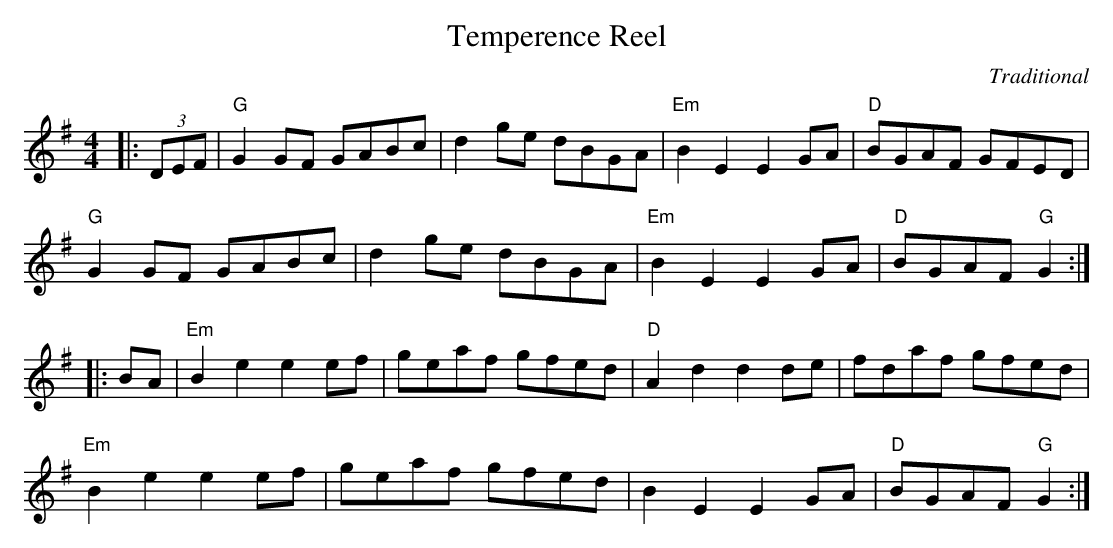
X:1
T:Temperence Reel
C:Traditional
M:4/4
K:G
|:(3DEF|"G"G2GF GABc|d2ge dBGA|"Em"B2E2E2GA|"D"BGAF GFED|
"G"G2GF GABc|d2ge dBGA|"Em"B2E2E2GA|"D"BGAF "G"G2:|
|:BA|"Em"B2e2e2ef|geaf gfed|"D"A2d2d2de|fdaf gfed|
"Em"B2e2e2ef|geaf gfed|B2E2E2GA|"D"BGAF "G"G2:|
